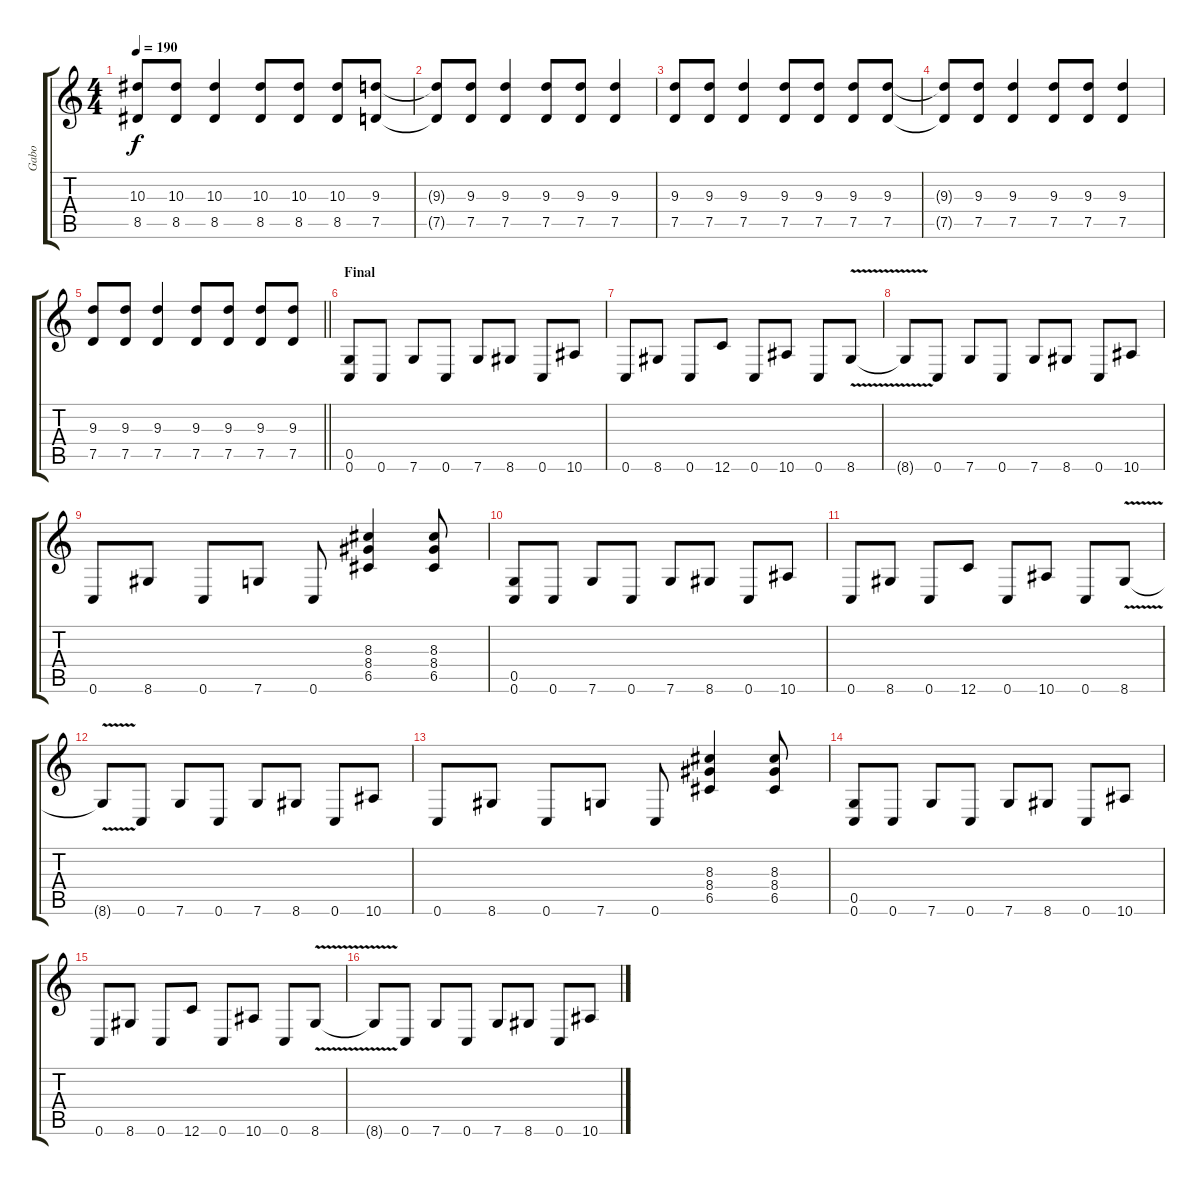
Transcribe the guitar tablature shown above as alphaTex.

\track ("Gabo" "Gabo") {instrument distortionguitar}
\staff {score tabs}
\tuning (D4 A3 F3 C3 G2 C2) {hide}
\ts (4 4)
\tempo 190
\clef g2
\ks c
(10.3 8.5).8{dy f} (10.3 8.5).8 (10.3 8.5).4 (10.3 8.5).8 (10.3 8.5).8 (10.3 8.5).8 (9.3 7.5).8 |
(9.3{t} 7.5{t}).8 (9.3 7.5).8 (9.3 7.5).4 (9.3 7.5).8 (9.3 7.5).8 (9.3 7.5).4 |
(9.3 7.5).8 (9.3 7.5).8 (9.3 7.5).4 (9.3 7.5).8 (9.3 7.5).8 (9.3 7.5).8 (9.3 7.5).8 |
(9.3{t} 7.5{t}).8 (9.3 7.5).8 (9.3 7.5).4 (9.3 7.5).8 (9.3 7.5).8 (9.3 7.5).4 |
\barLineRight lightlight
(9.3 7.5).8 (9.3 7.5).8 (9.3 7.5).4 (9.3 7.5).8 (9.3 7.5).8 (9.3 7.5).8 (9.3 7.5).8 |
\section ("" "Final")
(0.5 0.6).8 0.6.8 7.6.8 0.6.8 7.6.8 8.6.8 0.6.8 10.6.8 |
0.6.8 8.6.8 0.6.8 12.6.8 0.6.8 10.6.8 0.6.8 8.6{v}.8 |
8.6{t}.8 0.6.8 7.6.8 0.6.8 7.6.8 8.6.8 0.6.8 10.6.8 |
0.6.8 8.6.8 0.6.8 7.6.8 0.6.8 (8.3 8.4 6.5).4 (8.3 8.4 6.5).8 |
(0.5 0.6).8 0.6.8 7.6.8 0.6.8 7.6.8 8.6.8 0.6.8 10.6.8 |
0.6.8 8.6.8 0.6.8 12.6.8 0.6.8 10.6.8 0.6.8 8.6{v}.8 |
8.6{t}.8 0.6.8 7.6.8 0.6.8 7.6.8 8.6.8 0.6.8 10.6.8 |
0.6.8 8.6.8 0.6.8 7.6.8 0.6.8 (8.3 8.4 6.5).4 (8.3 8.4 6.5).8 |
(0.5 0.6).8 0.6.8 7.6.8 0.6.8 7.6.8 8.6.8 0.6.8 10.6.8 |
0.6.8 8.6.8 0.6.8 12.6.8 0.6.8 10.6.8 0.6.8 8.6{v}.8 |
8.6{t}.8 0.6.8 7.6.8 0.6.8 7.6.8 8.6.8 0.6.8 10.6.8
